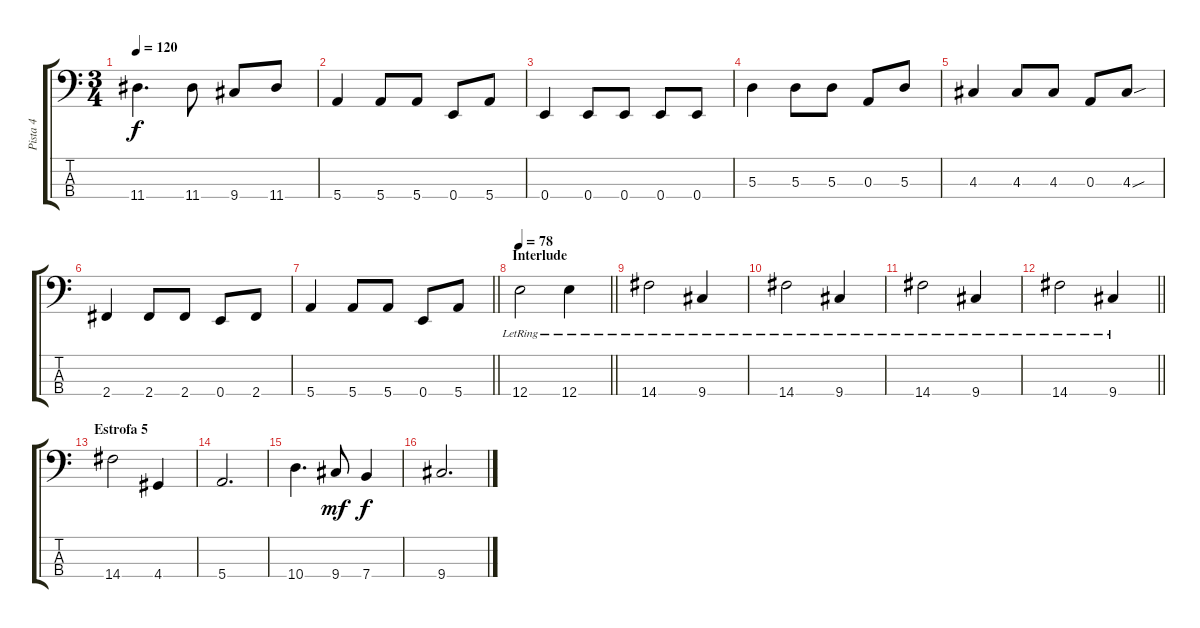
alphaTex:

\track ("Pista 4" "Pista 4") {instrument electricbasspick}
\staff {score tabs}
\tuning (G2 D2 A1 E1) {hide}
\ts (3 4)
\tempo 120
\clef f4
\ks c
11.4.4{d dy f} 11.4.8 9.4.8 11.4.8 |
5.4.4 5.4.8 5.4.8 0.4.8 5.4.8 |
0.4.4 0.4.8 0.4.8 0.4.8 0.4.8 |
5.3.4 5.3.8 5.3.8 0.3.8 5.3.8 |
4.3.4 4.3.8 4.3.8 0.3.8 4.3{sou}.8 |
2.4.4 2.4.8 2.4.8 0.4.8 2.4.8 |
\barLineRight lightlight
5.4.4 5.4.8 5.4.8 0.4.8 5.4.8 |
\section ("" "Interlude")
\tempo 78
\barLineRight lightlight
12.4{lr}.2 12.4{lr}.4 |
14.4{lr}.2 9.4{lr}.4 |
14.4{lr}.2 9.4{lr}.4 |
14.4{lr}.2 9.4{lr}.4 |
\barLineRight lightlight
14.4{lr}.2 9.4{lr}.4 |
\section ("" "Estrofa 5")
14.4.2 4.4.4 |
5.4.2{d} |
10.4.4{d} 9.4.8{dy mf} 7.4.4{dy f} |
9.4.2{d}
